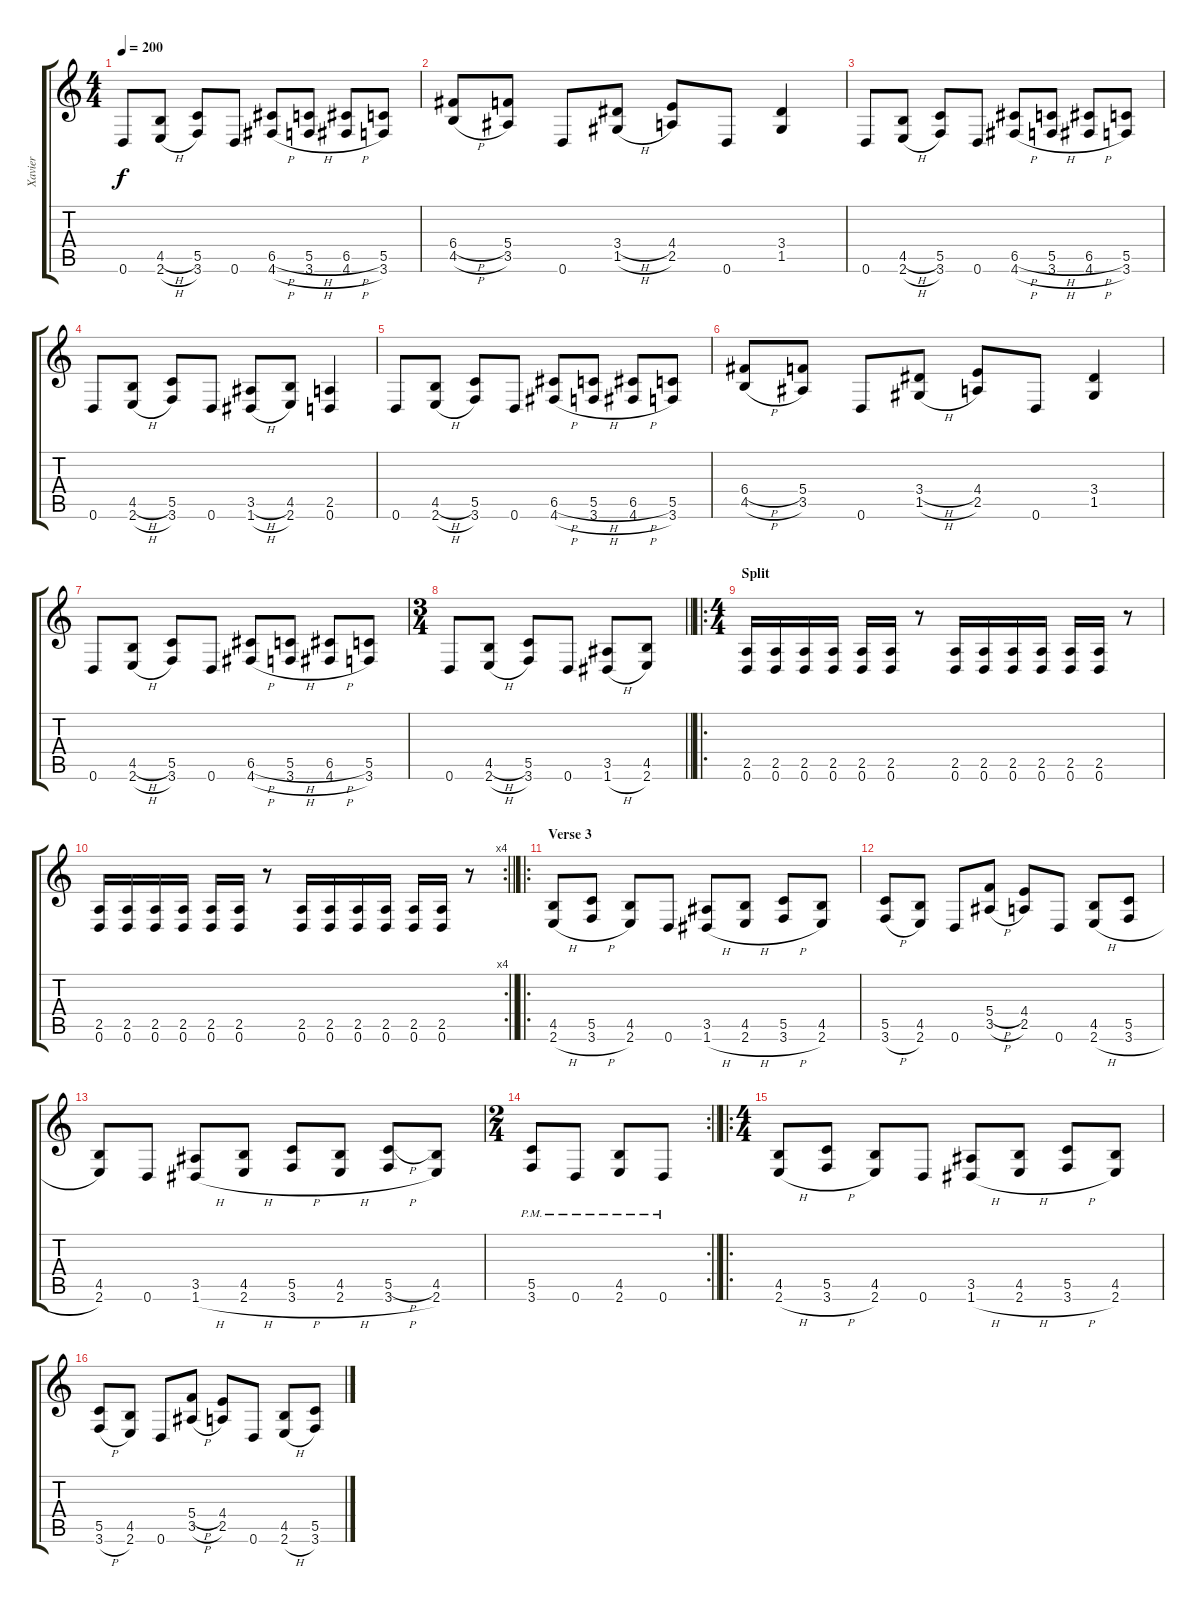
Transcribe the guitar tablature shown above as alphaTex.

\track ("Xavier" "Xavier") {instrument distortionguitar}
\staff {score tabs}
\tuning (D4 A3 F3 C3 G2 D2) {hide}
\ts (4 4)
\tempo 200
\clef g2
\ks c
0.6.8{dy f} (4.5{h} 2.6{h}).8 (5.5 3.6).8 0.6.8 (6.5{h} 4.6{h}).8 (5.5{h} 3.6{h}).8 (6.5{h} 4.6{h}).8 (5.5 3.6).8 |
(6.4{h} 4.5{h}).8 (5.4 3.5).8 0.6.8 (3.4{h} 1.5{h}).8 (4.4 2.5).8 0.6.8 (3.4 1.5).4 |
0.6.8 (4.5{h} 2.6{h}).8 (5.5 3.6).8 0.6.8 (6.5{h} 4.6{h}).8 (5.5{h} 3.6{h}).8 (6.5{h} 4.6{h}).8 (5.5 3.6).8 |
0.6.8 (4.5{h} 2.6{h}).8 (5.5 3.6).8 0.6.8 (3.5{h} 1.6{h}).8 (4.5 2.6).8 (2.5 0.6).4 |
0.6.8 (4.5{h} 2.6{h}).8 (5.5 3.6).8 0.6.8 (6.5{h} 4.6{h}).8 (5.5{h} 3.6{h}).8 (6.5{h} 4.6{h}).8 (5.5 3.6).8 |
(6.4{h} 4.5{h}).8 (5.4 3.5).8 0.6.8 (3.4{h} 1.5{h}).8 (4.4 2.5).8 0.6.8 (3.4 1.5).4 |
0.6.8 (4.5{h} 2.6{h}).8 (5.5 3.6).8 0.6.8 (6.5{h} 4.6{h}).8 (5.5{h} 3.6{h}).8 (6.5{h} 4.6{h}).8 (5.5 3.6).8 |
\ts (3 4)
\barLineRight lightlight
0.6.8 (4.5{h} 2.6{h}).8 (5.5 3.6).8 0.6.8 (3.5 1.6{h}).8 (4.5 2.6).8 |
\ro
\ts (4 4)
\section ("" "Split")
(2.5 0.6).16 (2.5 0.6).16 (2.5 0.6).16 (2.5 0.6).16 (2.5 0.6).16 (2.5 0.6).16 r.8 (2.5 0.6).16 (2.5 0.6).16 (2.5 0.6).16 (2.5 0.6).16 (2.5 0.6).16 (2.5 0.6).16 r.8 |
\rc 4
\barLineRight lightlight
(2.5 0.6).16 (2.5 0.6).16 (2.5 0.6).16 (2.5 0.6).16 (2.5 0.6).16 (2.5 0.6).16 r.8 (2.5 0.6).16 (2.5 0.6).16 (2.5 0.6).16 (2.5 0.6).16 (2.5 0.6).16 (2.5 0.6).16 r.8 |
\ro
\section ("" "Verse 3")
(4.5 2.6{h}).8 (5.5 3.6{h}).8 (4.5 2.6).8 0.6.8 (3.5 1.6{h}).8 (4.5 2.6{h}).8 (5.5 3.6{h}).8 (4.5 2.6).8 |
(5.5 3.6{h}).8 (4.5 2.6).8 0.6.8 (5.4{h} 3.5{h}).8 (4.4 2.5).8 0.6.8 (4.5 2.6{h}).8 (5.5 3.6{h}).8 |
(4.5 2.6).8 0.6.8 (3.5 1.6{h}).8 (4.5 2.6{h}).8 (5.5 3.6{h}).8 (4.5 2.6{h}).8 (5.5{h} 3.6{h}).8 (4.5 2.6).8 |
\rc 2
\ts (2 4)
\barLineRight lightlight
(5.5{pm} 3.6{pm}).8 0.6{pm}.8 (4.5{pm} 2.6{pm}).8 0.6{pm}.8 |
\ro
\ts (4 4)
(4.5 2.6{h}).8 (5.5 3.6{h}).8 (4.5 2.6).8 0.6.8 (3.5 1.6{h}).8 (4.5 2.6{h}).8 (5.5 3.6{h}).8 (4.5 2.6).8 |
(5.5 3.6{h}).8 (4.5 2.6).8 0.6.8 (5.4{h} 3.5{h}).8 (4.4 2.5).8 0.6.8 (4.5 2.6{h}).8 (5.5 3.6{h}).8
